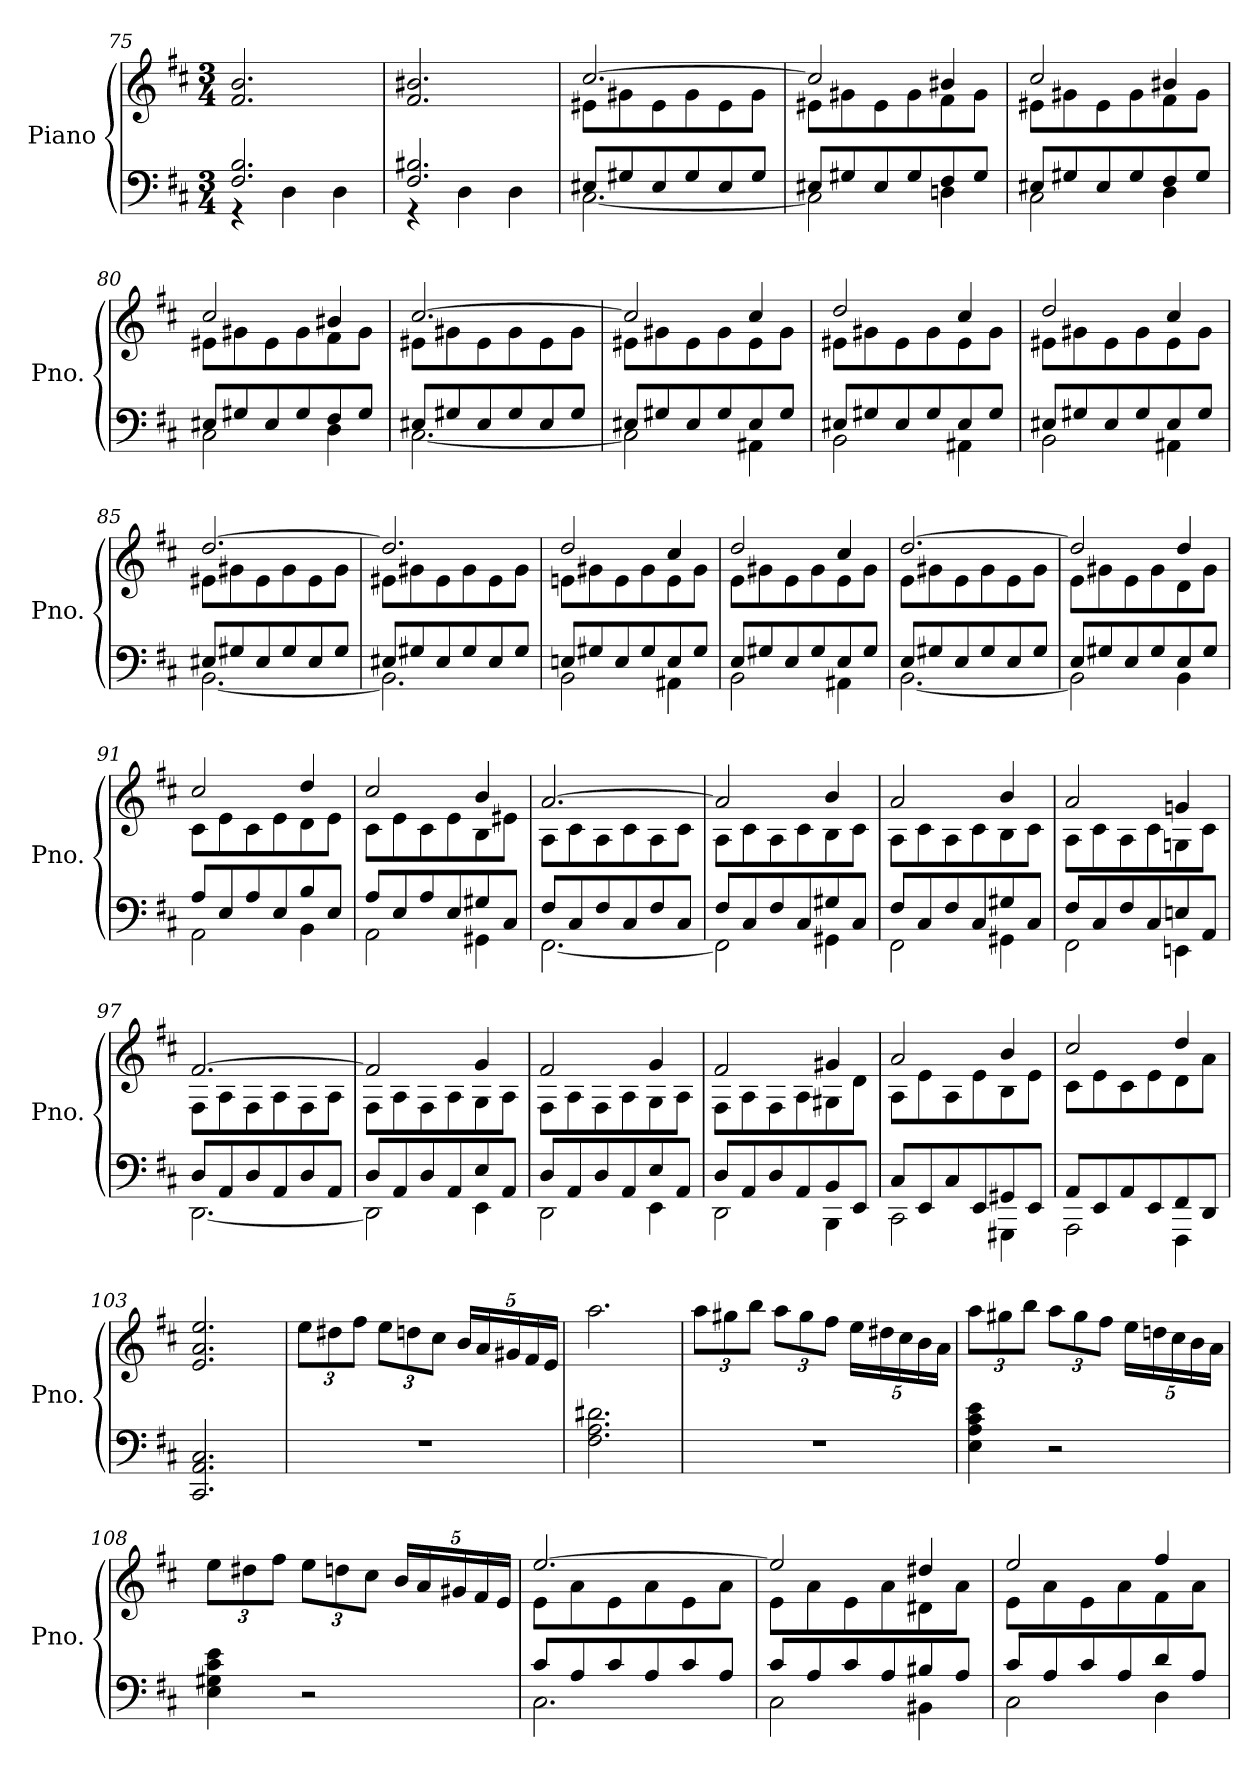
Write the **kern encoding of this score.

**kern	**kern
*part1	*part1
*staff2	*staff1
*I"Piano	*
*I'Pno.	*
*clefF4	*clefG2
*k[f#c#]	*k[f#c#]
*M3/4	*M3/4
=75	=75
*^	*
2.F#/ 2.B/	4r	2.f#/ 2.b/
.	4D\	.
.	4D\	.
=76	=76	=76
2.F#/ 2.B#X/	4r	2.f#/ 2.b#X/
.	4D\	.
.	4D\	.
!!LO:LB:g=z
=77	=77	=77
*	*	*^
8E#X/L	[2.C#\	[2.cc#/	8e#X\L
8G#X/	.	.	8g#X\
8E#/	.	.	8e#\
8G#/	.	.	8g#\
8E#/	.	.	8e#\
8G#/J	.	.	8g#\J
=78	=78	=78	=78
8E#X/L	2C#\]	2cc#/]	8e#X\L
8G#X/	.	.	8g#X\
8E#/	.	.	8e#\
8G#/	.	.	8g#\
8F#/	4Dn\	4b#X/	8f#\
8G#/J	.	.	8g#\J
=79	=79	=79	=79
8E#X/L	2C#\	2cc#/	8e#X\L
8G#X/	.	.	8g#X\
8E#/	.	.	8e#\
8G#/	.	.	8g#\
8F#/	4D\	4b#X/	8f#\
8G#/J	.	.	8g#\J
=80	=80	=80	=80
8E#X/L	2C#\	2cc#/	8e#X\L
8G#X/	.	.	8g#X\
8E#/	.	.	8e#\
8G#/	.	.	8g#\
8F#/	4D\	4b#X/	8f#\
8G#/J	.	.	8g#\J
=81	=81	=81	=81
8E#X/L	[2.C#\	[2.cc#/	8e#X\L
8G#X/	.	.	8g#X\
8E#/	.	.	8e#\
8G#/	.	.	8g#\
8E#/	.	.	8e#\
8G#/J	.	.	8g#\J
!!LO:PB:g=z	!!
=82	=82	=82	=82
8E#X/L	2C#\]	2cc#/]	8e#X\L
8G#X/	.	.	8g#X\
8E#/	.	.	8e#\
8G#/	.	.	8g#\
8E#/	4AA#X\	4cc#/	8e#\
8G#/J	.	.	8g#\J
=83	=83	=83	=83
8E#X/L	2BB\	2dd/	8e#X\L
8G#X/	.	.	8g#X\
8E#/	.	.	8e#\
8G#/	.	.	8g#\
8E#/	4AA#X\	4cc#/	8e#\
8G#/J	.	.	8g#\J
=84	=84	=84	=84
8E#X/L	2BB\	2dd/	8e#X\L
8G#X/	.	.	8g#X\
8E#/	.	.	8e#\
8G#/	.	.	8g#\
8E#/	4AA#X\	4cc#/	8e#\
8G#/J	.	.	8g#\J
=85	=85	=85	=85
8E#X/L	[2.BB\	[2.dd/	8e#X\L
8G#X/	.	.	8g#X\
8E#/	.	.	8e#\
8G#/	.	.	8g#\
8E#/	.	.	8e#\
8G#/J	.	.	8g#\J
=86	=86	=86	=86
8E#X/L	2.BB\]	2.dd/]	8e#X\L
8G#X/	.	.	8g#X\
8E#/	.	.	8e#\
8G#/	.	.	8g#\
8E#/	.	.	8e#\
8G#/J	.	.	8g#\J
!!LO:LB:g=z	!!
=87	=87	=87	=87
8En/L	2BB\	2dd/	8en\L
8G#X/	.	.	8g#X\
8E/	.	.	8e\
8G#/	.	.	8g#\
8E/	4AA#X\	4cc#/	8e\
8G#/J	.	.	8g#\J
=88	=88	=88	=88
8E/L	2BB\	2dd/	8e\L
8G#X/	.	.	8g#X\
8E/	.	.	8e\
8G#/	.	.	8g#\
8E/	4AA#X\	4cc#/	8e\
8G#/J	.	.	8g#\J
=89	=89	=89	=89
8E/L	[2.BB\	[2.dd/	8e\L
8G#X/	.	.	8g#X\
8E/	.	.	8e\
8G#/	.	.	8g#\
8E/	.	.	8e\
8G#/J	.	.	8g#\J
=90	=90	=90	=90
8E/L	2BB\]	2dd/]	8e\L
8G#X/	.	.	8g#X\
8E/	.	.	8e\
8G#/	.	.	8g#\
8E/	4BB\	4dd/	8d\
8G#/J	.	.	8g#\J
=91	=91	=91	=91
8A/L	2AA\	2cc#/	8c#\L
8E/	.	.	8e\
8A/	.	.	8c#\
8E/	.	.	8e\
8B/	4BB\	4dd/	8d\
8E/J	.	.	8e\J
!!LO:LB:g=z	!!
=92	=92	=92	=92
8A/L	2AA\	2cc#/	8c#\L
8E/	.	.	8e\
8A/	.	.	8c#\
8E/	.	.	8e\
8G#X/	4GG#X\	4b/	8B\
8C#/J	.	.	8e#X\J
=93	=93	=93	=93
8F#/L	[2.FF#\	[2.a/	8A\L
8C#/	.	.	8c#\
8F#/	.	.	8A\
8C#/	.	.	8c#\
8F#/	.	.	8A\
8C#/J	.	.	8c#\J
=94	=94	=94	=94
8F#/L	2FF#\]	2a/]	8A\L
8C#/	.	.	8c#\
8F#/	.	.	8A\
8C#/	.	.	8c#\
8G#X/	4GG#X\	4b/	8B\
8C#/J	.	.	8c#\J
=95	=95	=95	=95
8F#/L	2FF#\	2a/	8A\L
8C#/	.	.	8c#\
8F#/	.	.	8A\
8C#/	.	.	8c#\
8G#X/	4GG#X\	4b/	8B\
8C#/J	.	.	8c#\J
!!LO:LB:g=z	!!
=96	=96	=96	=96
8F#/L	2FF#\	2a/	8A\L
8C#/	.	.	8c#\
8F#/	.	.	8A\
8C#/	.	.	8c#\
8En/	4EEn\	4gn/	8Gn\
8AA/J	.	.	8c#\J
=97	=97	=97	=97
8D/L	[2.DD\	[2.f#/	8F#\L
8AA/	.	.	8A\
8D/	.	.	8F#\
8AA/	.	.	8A\
8D/	.	.	8F#\
8AA/J	.	.	8A\J
=98	=98	=98	=98
8D/L	2DD\]	2f#/]	8F#\L
8AA/	.	.	8A\
8D/	.	.	8F#\
8AA/	.	.	8A\
8E/	4EE\	4g/	8G\
8AA/J	.	.	8A\J
=99	=99	=99	=99
8D/L	2DD\	2f#/	8F#\L
8AA/	.	.	8A\
8D/	.	.	8F#\
8AA/	.	.	8A\
8E/	4EE\	4g/	8G\
8AA/J	.	.	8A\J
!!LO:LB:g=z	!!
=100	=100	=100	=100
8D/L	2DD\	2f#/	8F#\L
8AA/	.	.	8A\
8D/	.	.	8F#\
8AA/	.	.	8A\
8BB/	4BBB\	4g#X/	8G#X\
8EE/J	.	.	8d\J
=101	=101	=101	=101
8C#/L	2CC#\	2a/	8A\L
8EE/	.	.	8e\
8C#/	.	.	8A\
8EE/	.	.	8e\
8GG#X/	4GGG#X\	4b/	8B\
8EE/J	.	.	8e\J
=102	=102	=102	=102
8AA/L	2AAA\	2cc#/	8c#\L
8EE/	.	.	8e\
8AA/	.	.	8c#\
8EE/	.	.	8e\
8FF#/	4FFF#\	4dd/	8d\
8DD/J	.	.	8a\J
*v	*v	*	*
*	*v	*v
=103	=103
2.CC#/ 2.AA/ 2.C#/	2.e/ 2.a/ 2.ee/
=104	=104
*	*Xbrackettup
2.r	12ee\L
.	12dd#X\
.	12ff#\J
.	12ee\L
.	12ddn\
.	12cc#\J
.	20b/LL
.	20a/
.	20g#X/
.	20f#/
.	20e/JJ
=105	=105
2.F#\ 2.A\ 2.d#X\	2.aa\
!!LO:LB:g=z
=106	=106
2.r	12aa\L
.	12gg#X\
.	12bb\J
.	12aa\L
.	12gg#\
.	12ff#\J
.	20ee\LL
.	20dd#X\
.	20cc#\
.	20b\
.	20a\JJ
=107	=107
4E\ 4A\ 4c#\ 4e\	12aa\L
.	12gg#X\
.	12bb\J
2r	12aa\L
.	12gg#\
.	12ff#\J
.	20ee\LL
.	20ddn\
.	20cc#\
.	20b\
.	20a\JJ
=108	=108
4E\ 4G#X\ 4c#\ 4e\	12ee\L
.	12dd#X\
.	12ff#\J
2r	12ee\L
.	12ddn\
.	12cc#\J
.	20b/LL
.	20a/
.	20g#X/
.	20f#/
.	20e/JJ
!!LO:PB:g=z
=109	=109
*^	*^
8c#/L	2.C#\	[2.ee/	8e\L
8A/	.	.	8a\
8c#/	.	.	8e\
8A/	.	.	8a\
8c#/	.	.	8e\
8A/J	.	.	8a\J
=110	=110	=110	=110
8c#/L	2C#\	2ee/]	8e\L
8A/	.	.	8a\
8c#/	.	.	8e\
8A/	.	.	8a\
8B#X/	4BB#X\	4dd#X/	8d#X\
8A/J	.	.	8a\J
=111	=111	=111	=111
8c#/L	2C#\	2ee/	8e\L
8A/	.	.	8a\
8c#/	.	.	8e\
8A/	.	.	8a\
8d/	4D\	4ff#/	8f#\
8A/J	.	.	8a\J
*v	*v	*	*
*	*v	*v
=	=
*-	*-
